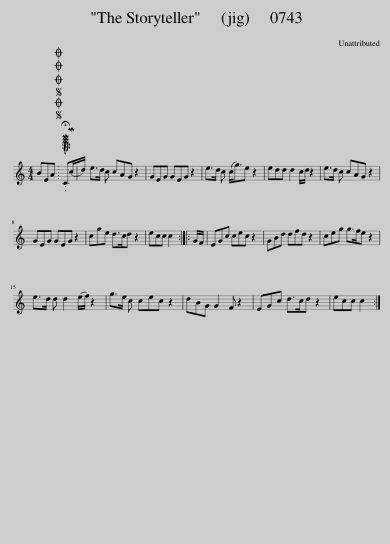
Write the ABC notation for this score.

X:1
L:1/8
M:4/4
I:linebreak $
K:C
V:1 treble
V:1
 BEA |SOSOOO .!fermata!PMTuC(Mc/d/) | e>d c cAG z2 | GEG GEG z2 | e>d c (c<g)e z2 | %5
 edd d2 c/d/ z2 | e>d c cAG z2 |$ GEG GEG z2 | cge d>cd z2 | ecc c2 :: %10
 G/F/ | EGc cec z2 | GBd dfd z2 | ceg g>fe z2 |$ e>d d d2 (e/f/) z2 | %15
 g>e c cec z2 | dBG G2 F z2 | EGc d>cd z2 | ecc c2 :| %19
